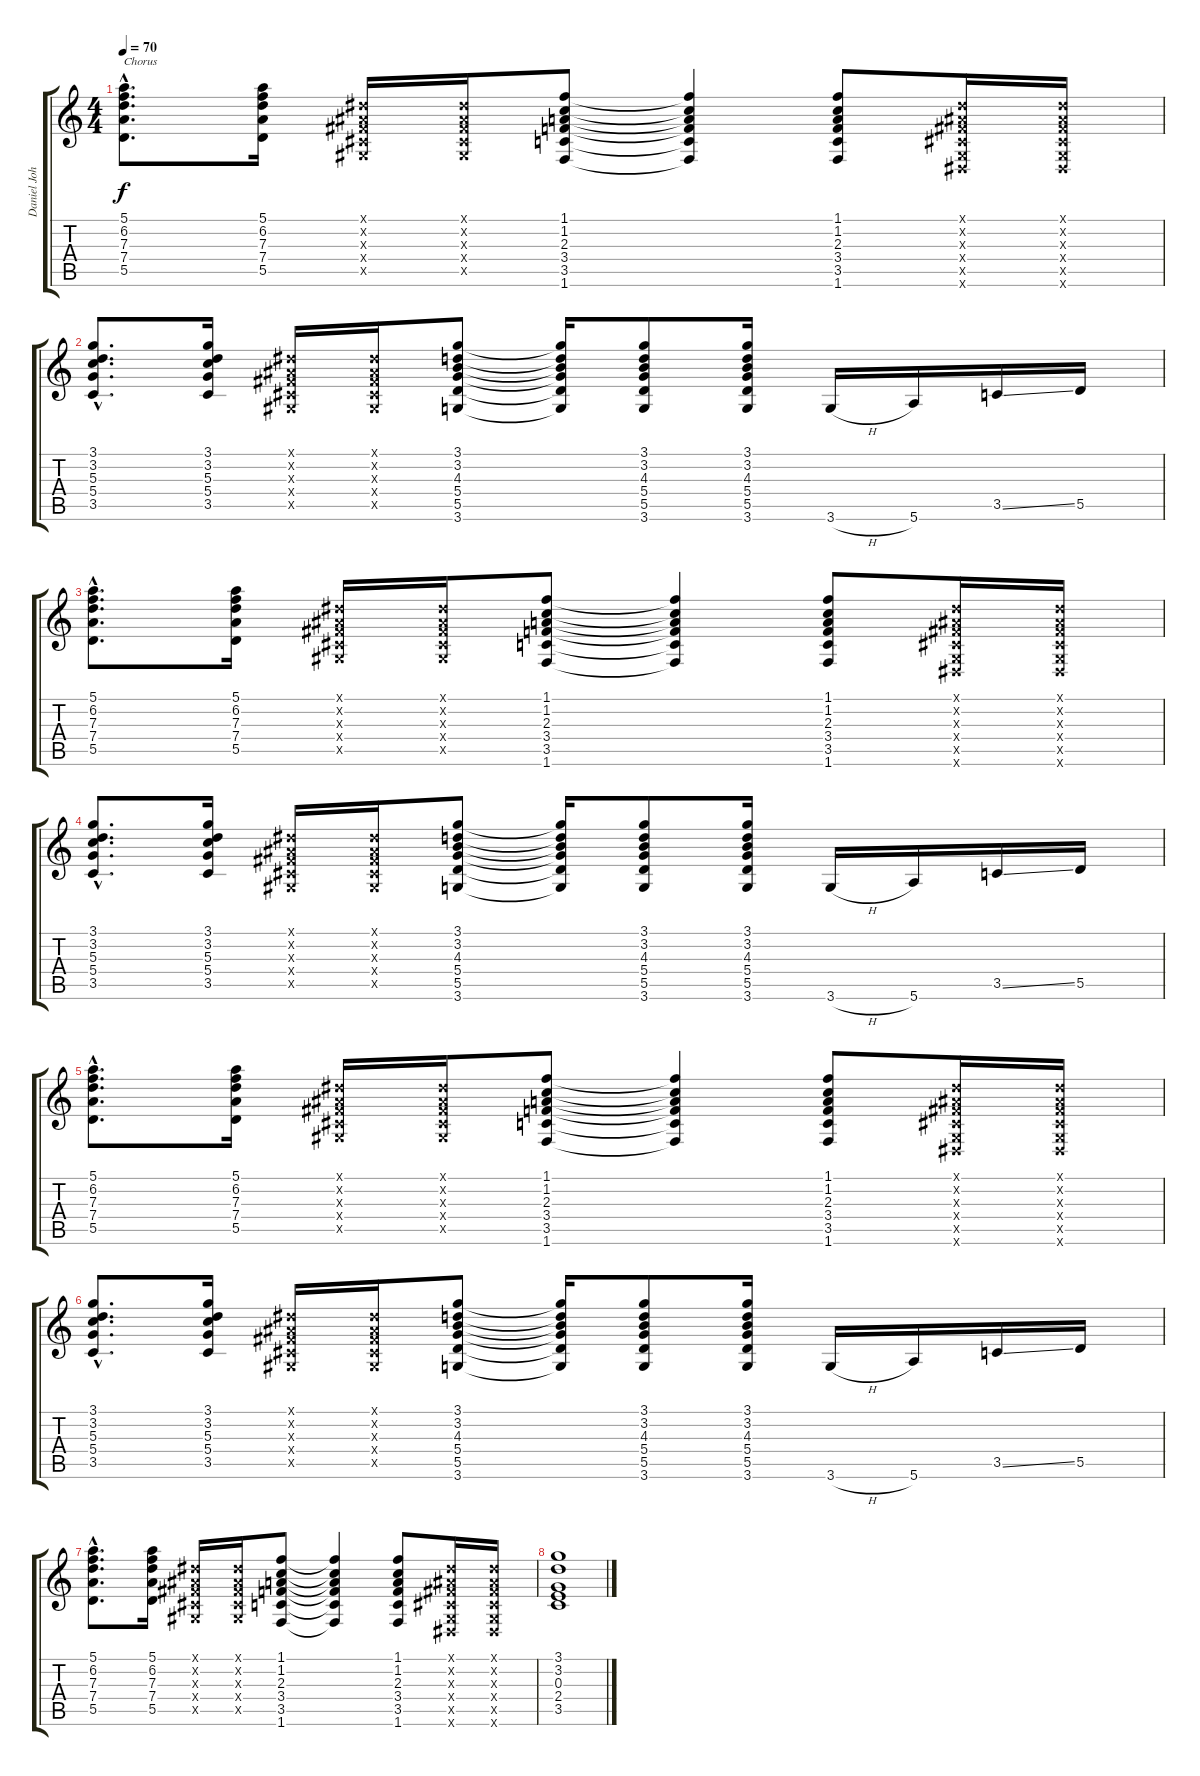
\track ("Daniel Johns (gtr1)" "Daniel Joh") {instrument acousticguitarsteel}
\staff {score tabs}
\tuning (E4 B3 G3 D3 A2 E2) {hide}
\ts (4 4)
\tempo 70
\clef g2
\ks c
(5.1{hac} 6.2{hac} 7.3{hac} 7.4{hac} 5.5{hac}).8{d txt "Chorus" dy f} (5.1 6.2 7.3 7.4 5.5).16 (-1.1{x} -1.2{x} -1.3{x} -1.4{x} -1.5{x}).16 (-1.1{x} -1.2{x} -1.3{x} -1.4{x} -1.5{x}).16 (1.1 1.2 2.3 3.4 3.5 1.6).8 (1.1{t} 1.2{t} 2.3{t} 3.4{t} 3.5{t} 1.6{t}).4 (1.1 1.2 2.3 3.4 3.5 1.6).8 (-1.1{x} -1.2{x} -1.3{x} -1.4{x} -1.5{x} -1.6{x}).16 (-1.1{x} -1.2{x} -1.3{x} -1.4{x} -1.5{x} -1.6{x}).16 |
(3.1{hac} 3.2{hac} 5.3{hac} 5.4{hac} 3.5{hac}).8{d} (3.1 3.2 5.3 5.4 3.5).16 (-1.1{x} -1.2{x} -1.3{x} -1.4{x} -1.5{x}).16 (-1.1{x} -1.2{x} -1.3{x} -1.4{x} -1.5{x}).16 (3.1 3.2 4.3 5.4 5.5 3.6).8 (3.1{t} 3.2{t} 4.3{t} 5.4{t} 5.5{t} 3.6{t}).16 (3.1 3.2 4.3 5.4 5.5 3.6).8 (3.1 3.2 4.3 5.4 5.5 3.6).16 3.6{h}.16 5.6.16 3.5{ss}.16 5.5.16 |
(5.1{hac} 6.2{hac} 7.3{hac} 7.4{hac} 5.5{hac}).8{d} (5.1 6.2 7.3 7.4 5.5).16 (-1.1{x} -1.2{x} -1.3{x} -1.4{x} -1.5{x}).16 (-1.1{x} -1.2{x} -1.3{x} -1.4{x} -1.5{x}).16 (1.1 1.2 2.3 3.4 3.5 1.6).8 (1.1{t} 1.2{t} 2.3{t} 3.4{t} 3.5{t} 1.6{t}).4 (1.1 1.2 2.3 3.4 3.5 1.6).8 (-1.1{x} -1.2{x} -1.3{x} -1.4{x} -1.5{x} -1.6{x}).16 (-1.1{x} -1.2{x} -1.3{x} -1.4{x} -1.5{x} -1.6{x}).16 |
(3.1{hac} 3.2{hac} 5.3{hac} 5.4{hac} 3.5{hac}).8{d} (3.1 3.2 5.3 5.4 3.5).16 (-1.1{x} -1.2{x} -1.3{x} -1.4{x} -1.5{x}).16 (-1.1{x} -1.2{x} -1.3{x} -1.4{x} -1.5{x}).16 (3.1 3.2 4.3 5.4 5.5 3.6).8 (3.1{t} 3.2{t} 4.3{t} 5.4{t} 5.5{t} 3.6{t}).16 (3.1 3.2 4.3 5.4 5.5 3.6).8 (3.1 3.2 4.3 5.4 5.5 3.6).16 3.6{h}.16 5.6.16 3.5{ss}.16 5.5.16 |
(5.1{hac} 6.2{hac} 7.3{hac} 7.4{hac} 5.5{hac}).8{d} (5.1 6.2 7.3 7.4 5.5).16 (-1.1{x} -1.2{x} -1.3{x} -1.4{x} -1.5{x}).16 (-1.1{x} -1.2{x} -1.3{x} -1.4{x} -1.5{x}).16 (1.1 1.2 2.3 3.4 3.5 1.6).8 (1.1{t} 1.2{t} 2.3{t} 3.4{t} 3.5{t} 1.6{t}).4 (1.1 1.2 2.3 3.4 3.5 1.6).8 (-1.1{x} -1.2{x} -1.3{x} -1.4{x} -1.5{x} -1.6{x}).16 (-1.1{x} -1.2{x} -1.3{x} -1.4{x} -1.5{x} -1.6{x}).16 |
(3.1{hac} 3.2{hac} 5.3{hac} 5.4{hac} 3.5{hac}).8{d} (3.1 3.2 5.3 5.4 3.5).16 (-1.1{x} -1.2{x} -1.3{x} -1.4{x} -1.5{x}).16 (-1.1{x} -1.2{x} -1.3{x} -1.4{x} -1.5{x}).16 (3.1 3.2 4.3 5.4 5.5 3.6).8 (3.1{t} 3.2{t} 4.3{t} 5.4{t} 5.5{t} 3.6{t}).16 (3.1 3.2 4.3 5.4 5.5 3.6).8 (3.1 3.2 4.3 5.4 5.5 3.6).16 3.6{h}.16 5.6.16 3.5{ss}.16 5.5.16 |
(5.1{hac} 6.2{hac} 7.3{hac} 7.4{hac} 5.5{hac}).8{d} (5.1 6.2 7.3 7.4 5.5).16 (-1.1{x} -1.2{x} -1.3{x} -1.4{x} -1.5{x}).16 (-1.1{x} -1.2{x} -1.3{x} -1.4{x} -1.5{x}).16 (1.1 1.2 2.3 3.4 3.5 1.6).8 (1.1{t} 1.2{t} 2.3{t} 3.4{t} 3.5{t} 1.6{t}).4 (1.1 1.2 2.3 3.4 3.5 1.6).8 (-1.1{x} -1.2{x} -1.3{x} -1.4{x} -1.5{x} -1.6{x}).16 (-1.1{x} -1.2{x} -1.3{x} -1.4{x} -1.5{x} -1.6{x}).16 |
(3.1 3.2 0.3 2.4 3.5).1
